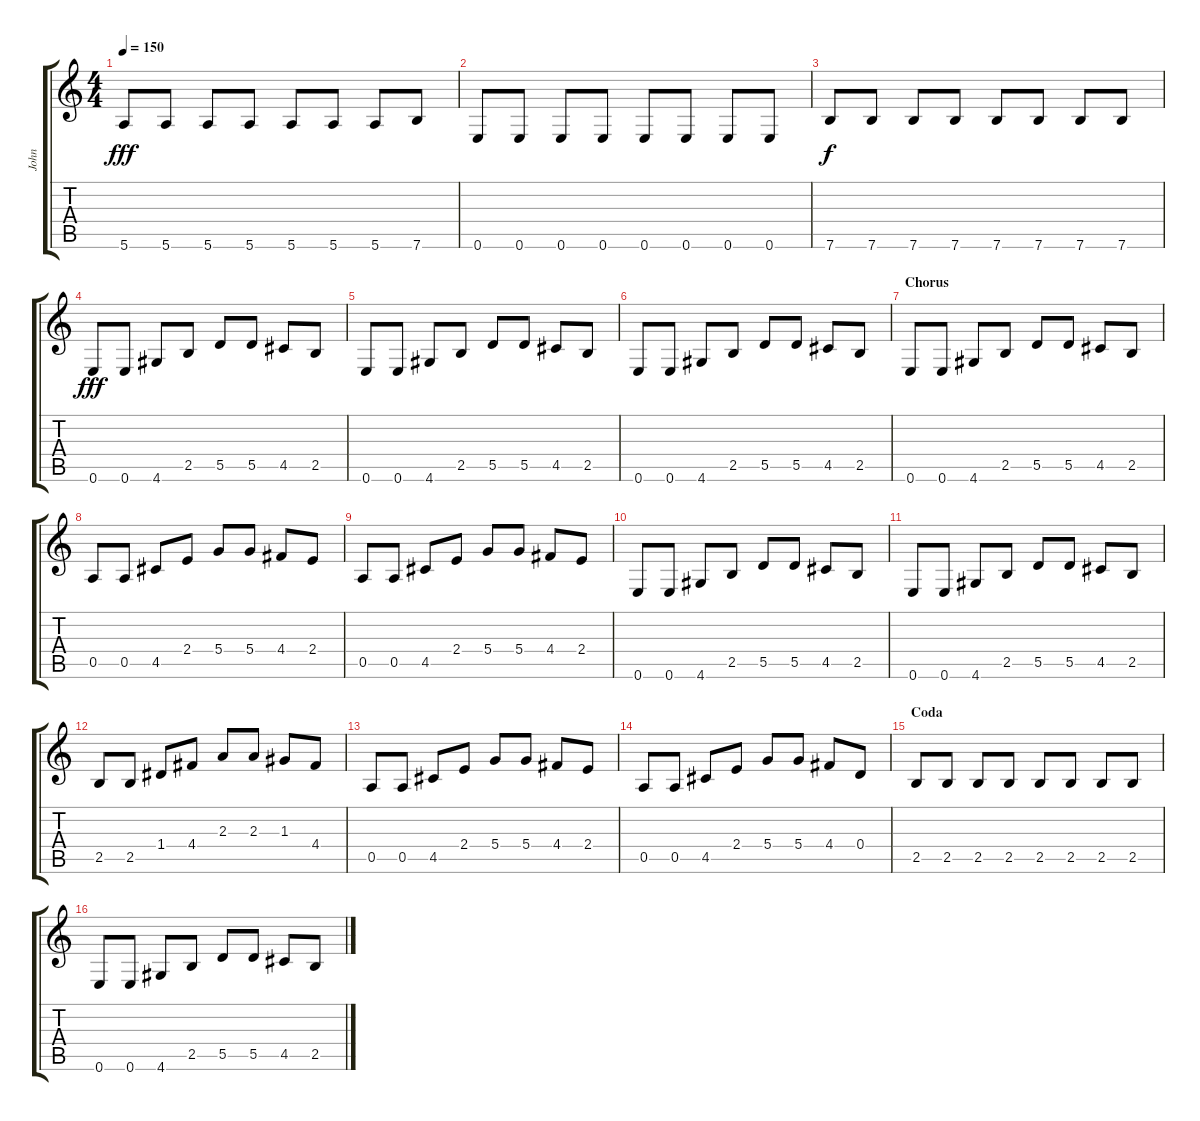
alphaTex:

\track ("John" "John") {instrument electricguitarmuted}
\staff {score tabs}
\tuning (E4 B3 G3 D3 A2 E2) {hide}
\ts (4 4)
\tempo 150
\clef g2
\ks c
5.6.8{dy fff} 5.6.8 5.6.8 5.6.8 5.6.8 5.6.8 5.6.8 7.6.8 |
0.6.8 0.6.8 0.6.8 0.6.8 0.6.8 0.6.8 0.6.8 0.6.8 |
7.6.8{dy f} 7.6.8 7.6.8 7.6.8 7.6.8 7.6.8 7.6.8 7.6.8 |
0.6.8{dy fff} 0.6.8 4.6.8 2.5.8 5.5.8 5.5.8 4.5.8 2.5.8 |
0.6.8 0.6.8 4.6.8 2.5.8 5.5.8 5.5.8 4.5.8 2.5.8 |
0.6.8 0.6.8 4.6.8 2.5.8 5.5.8 5.5.8 4.5.8 2.5.8 |
\section ("" "Chorus")
0.6.8 0.6.8 4.6.8 2.5.8 5.5.8 5.5.8 4.5.8 2.5.8 |
0.5.8 0.5.8 4.5.8 2.4.8 5.4.8 5.4.8 4.4.8 2.4.8 |
0.5.8 0.5.8 4.5.8 2.4.8 5.4.8 5.4.8 4.4.8 2.4.8 |
0.6.8 0.6.8 4.6.8 2.5.8 5.5.8 5.5.8 4.5.8 2.5.8 |
0.6.8 0.6.8 4.6.8 2.5.8 5.5.8 5.5.8 4.5.8 2.5.8 |
2.5.8 2.5.8 1.4.8 4.4.8 2.3.8 2.3.8 1.3.8 4.4.8 |
0.5.8 0.5.8 4.5.8 2.4.8 5.4.8 5.4.8 4.4.8 2.4.8 |
0.5.8 0.5.8 4.5.8 2.4.8 5.4.8 5.4.8 4.4.8 0.4.8 |
\section ("" "Coda")
2.5.8 2.5.8 2.5.8 2.5.8 2.5.8 2.5.8 2.5.8 2.5.8 |
0.6.8 0.6.8 4.6.8 2.5.8 5.5.8 5.5.8 4.5.8 2.5.8
